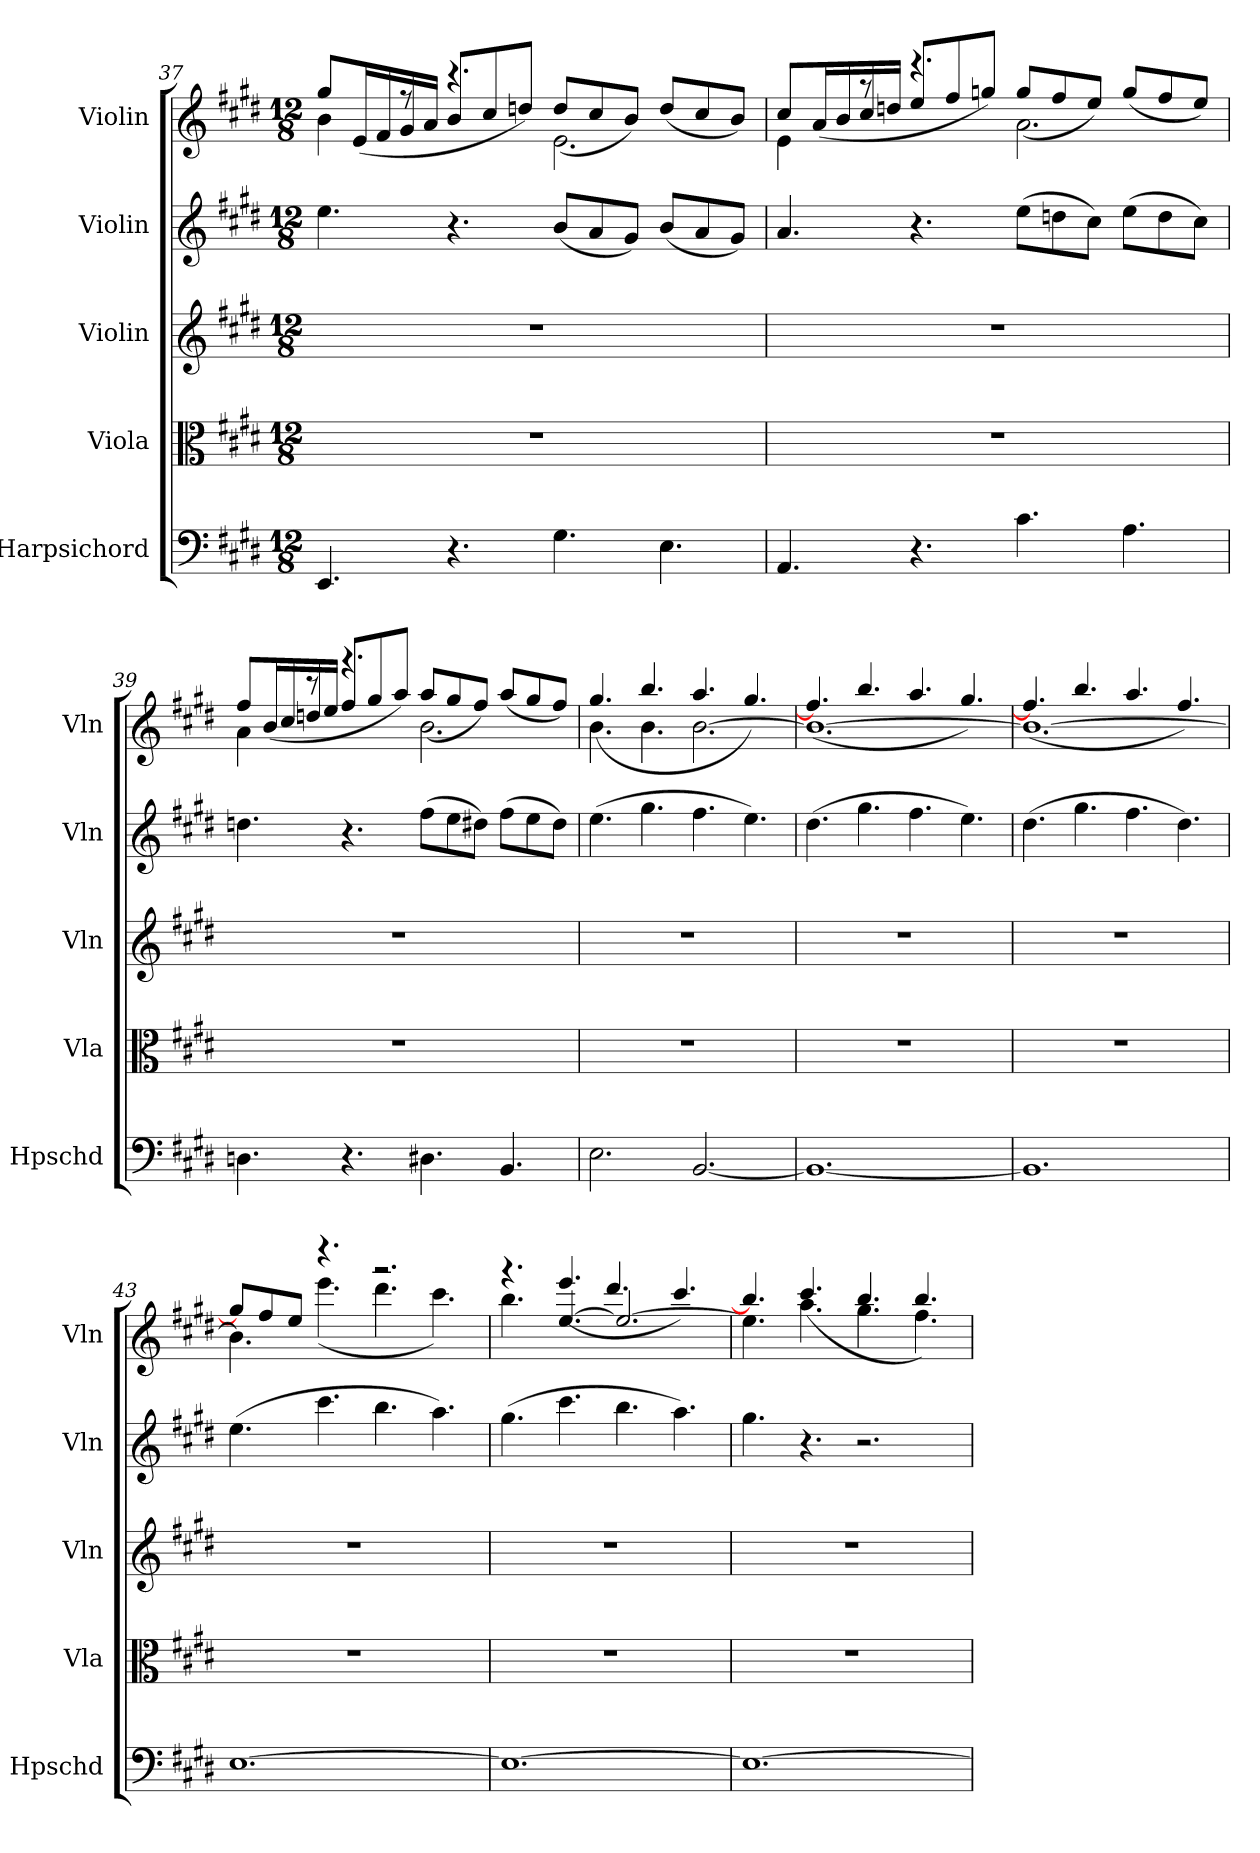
**kern	**kern	**kern	**kern	**kern
*part5	*part4	*part3	*part2	*part1
*staff5	*staff4	*staff3	*staff2	*staff1
*I"Harpsichord	*I"Viola	*I"Violin	*I"Violin	*I"Violin
*I'Hpschd	*I'Vla	*I'Vln	*I'Vln	*I'Vln
*clefF4	*clefC3	*clefG2	*clefG2	*clefG2
*k[f#c#g#d#]	*k[f#c#g#d#]	*k[f#c#g#d#]	*k[f#c#g#d#]	*k[f#c#g#d#]
*E:	*E:	*E:	*E:	*E:
*M12/8	*M12/8	*M12/8	*M12/8	*M12/8
=37	=37	=37	=37	=37
*	*	*	*	*^
4.EE/	1.r	1.r	4.ee\	4b\	8gg#/L
.	.	.	.	.	(16e/L
.	.	.	.	.	16f#/
.	.	.	.	8r	16g#/
.	.	.	.	.	16a/JJ
4.r	.	.	4.r	4.r	8b/L
.	.	.	.	.	8cc#/
.	.	.	.	.	8ddn/J)
4.G#\	.	.	(8b/L	2.e\	(8dd/L
.	.	.	8a/	.	8cc#/
.	.	.	8g#/J)	.	8b/J)
4.E\	.	.	(8b/L	.	(8dd/L
.	.	.	8a/	.	8cc#/
.	.	.	8g#/J)	.	8b/J)
=38	=38	=38	=38	=38	=38
4.AA/	1.r	1.r	4.a/	4e\	8cc#/L
.	.	.	.	.	(16a/L
.	.	.	.	.	16b/
.	.	.	.	8r	16cc#/
.	.	.	.	.	16ddn/JJ
4.r	.	.	4.r	4.r	8ee/L
.	.	.	.	.	8ff#/
.	.	.	.	.	8ggn/J)
4.c#\	.	.	(8ee\L	2.a\	(8gg/L
.	.	.	8ddn\	.	8ff#/
.	.	.	8cc#\J)	.	8ee/J)
4.A\	.	.	(8ee\L	.	(8gg/L
.	.	.	8dd\	.	8ff#/
.	.	.	8cc#\J)	.	8ee/J)
=39	=39	=39	=39	=39	=39
4.Dn\	1.r	1.r	4.ddn\	4a\	8ff#/L
.	.	.	.	.	(16b/L
.	.	.	.	.	16cc#/
.	.	.	.	8r	16ddn/
.	.	.	.	.	16ee/JJ
4.r	.	.	4.r	4.r	8ff#/L
.	.	.	.	.	8gg#/
.	.	.	.	.	8aa/J)
4.D#X\	.	.	(8ff#\L	2.b\	(8aa/L
.	.	.	8ee\	.	8gg#/
.	.	.	8dd#X\J)	.	8ff#/J)
4.BB/	.	.	(8ff#\L	.	(8aa/L
.	.	.	8ee\	.	8gg#/
.	.	.	8dd#\J)	.	8ff#/J)
=40	=40	=40	=40	=40	=40
2.E\	1.r	1.r	(4.ee\	4.b\	(4.gg#/
.	.	.	4.gg#\	4.b\	4.bb/
[2.BB/	.	.	4.ff#\	[2.b\	4.aa/
.	.	.	4.ee\)	.	4.gg#/)
=41	=41	=41	=41	=41	=41
1.BB/_	1.r	1.r	(4.dd#\	1.b\_	(4.ff#/]
.	.	.	4.gg#\	.	4.bb/
.	.	.	4.ff#\	.	4.aa/
.	.	.	4.ee\)	.	4.gg#/)
=42	=42	=42	=42	=42	=42
1.BB/]	1.r	1.r	(4.dd#\	1.b\_	(4.ff#/]
.	.	.	4.gg#\	.	4.bb/
.	.	.	4.ff#\	.	4.aa/
.	.	.	4.dd#\)	.	4.ff#/)
=43	=43	=43	=43	=43	=43
[1.E\	1.r	1.r	(4.ee\	4.b\]	8gg#/L]
.	.	.	.	.	8ff#/
.	.	.	.	.	8ee/J
.	.	.	4.ccc#\	4.r	(4.eee\
.	.	.	4.bb\	2.r	4.ddd#\
.	.	.	4.aa\)	.	4.ccc#\)
=44	=44	=44	=44	=44	=44
1.E\_	1.r	1.r	(4.gg#\	4.r	4.bb\
.	.	.	4.ccc#\	[4.ee	(4.eee/
.	.	.	4.bb\	2.ee_	4.ddd#/
.	.	.	4.aa\)	.	4.ccc#/)
=45	=45	=45	=45	=45	=45
1.E\_	1.r	1.r	4.gg#\	4.ee\]	4.bb/]
.	.	.	4.r	4.aa\	(4.ccc#/
.	.	.	2.r	4.gg#\	4.bb/
.	.	.	.	4.ff#\	4.bb/)
*	*	*	*	*v	*v
=	=	=	=	=
*-	*-	*-	*-	*-
